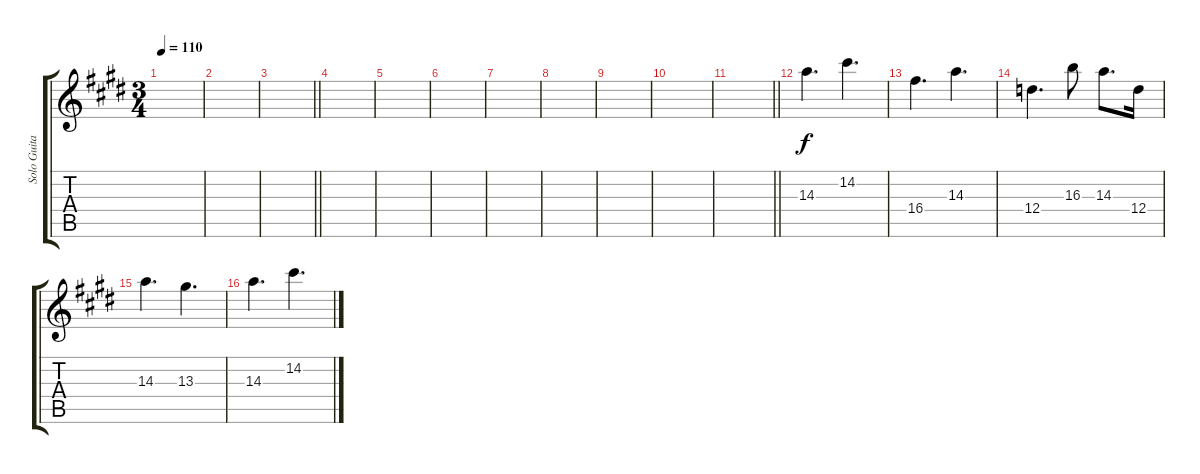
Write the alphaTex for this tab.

\track ("Solo Guitar 2" "Solo Guita") {instrument overdrivenguitar}
\staff {score tabs}
\tuning (E4 B3 G3 D3 A2 E2) {hide}
\ts (3 4)
\tempo 110
\clef g2
\ks c#minor
|
|
\barLineRight lightlight
|
|
|
|
|
|
|
|
\barLineRight lightlight
|
14.3.4{d} 14.2.4{d} |
16.4.4{d} 14.3.4{d} |
12.4.4{d} 16.3.8 14.3.8{d} 12.4.16 |
14.3.4{d} 13.3.4{d} |
14.3.4{d} 14.2.4{d}
